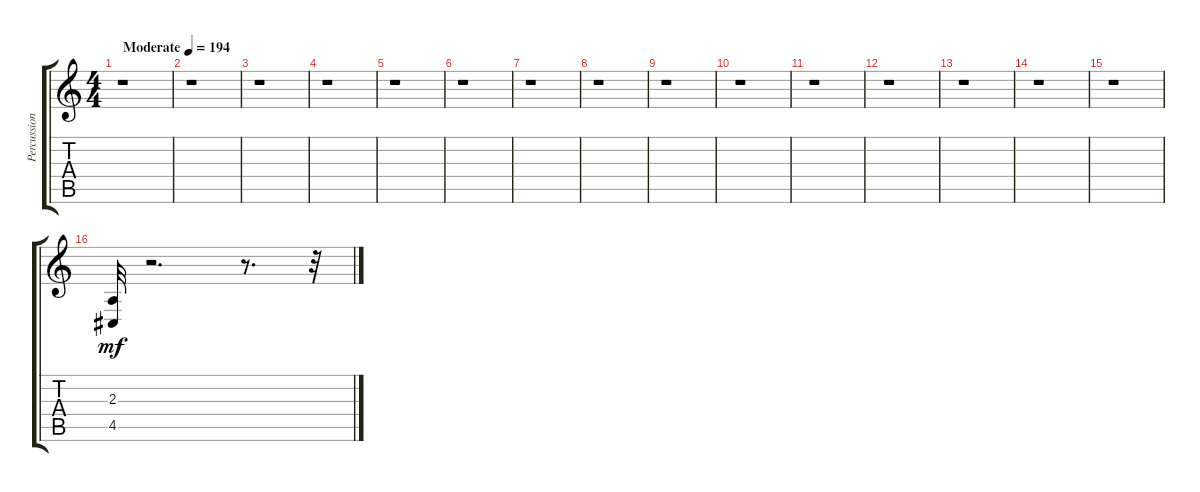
\track ("Percussioni(Dani)" "Percussion") {instrument electricgrandpiano}
\staff {score tabs}
\tuning (E4 B3 G3 D3 A2 E2) {hide}
\ts (4 4)
\tempo (194 "Moderate")
\clef g2
\ks c
r.1{dy mf instrument electricgrandpiano} |
r.1 |
r.1 |
r.1 |
r.1 |
r.1 |
r.1 |
r.1 |
r.1 |
r.1 |
r.1 |
r.1 |
r.1 |
r.1 |
r.1 |
(2.3 4.5).32 r.2{d} r.8{d} r.32
